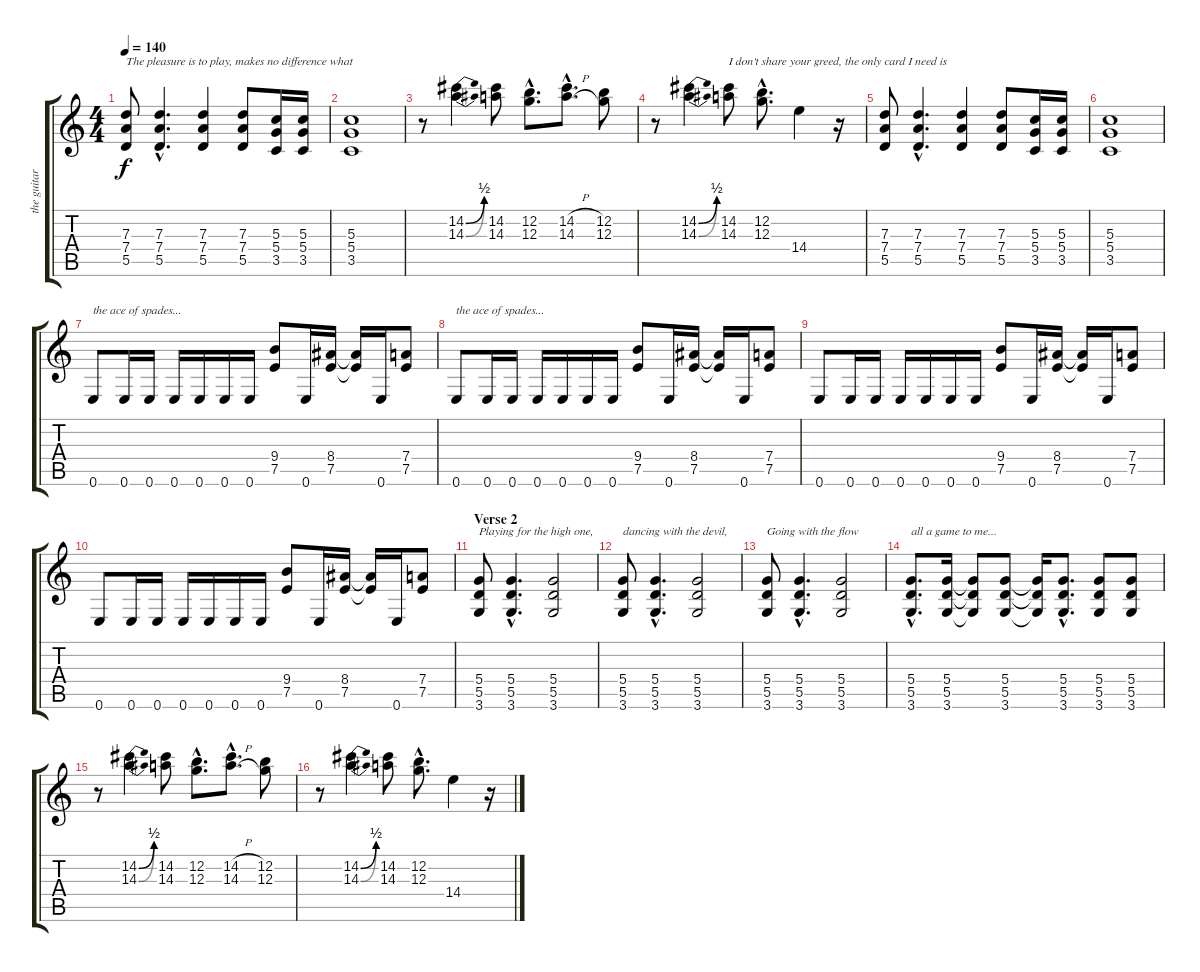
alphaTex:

\track ("the guitar you should be watching" "the guitar") {instrument distortionguitar}
\staff {score tabs}
\tuning (E4 B3 G3 D3 A2 E2) {hide}
\ts (4 4)
\tempo 140
\clef g2
\ks c
(7.3 7.4 5.5).8{txt "The pleasure is to play, makes no difference what" dy f} (7.3{hac} 7.4{hac} 5.5{hac}).4{d} (7.3 7.4 5.5).4 (7.3 7.4 5.5).8 (5.3 5.4 3.5).16 (5.3 5.4 3.5).16 |
(5.3 5.4 3.5).1 |
r.8 (14.2{be (bend 0 0 60 2)} 14.3{be (bend 0 0 60 2)}).4 (14.2 14.3).8 (12.2{hac} 12.3{hac}).8{d} (14.2{h hac} 14.3{h hac}).8{d} (12.2 12.3).8 |
r.8 (14.2{be (bend 0 0 60 2)} 14.3{be (bend 0 0 60 2)}).4 (14.2 14.3).8{txt "I don't share your greed, the only card I need is"} (12.2{hac} 12.3{hac}).8{d} 14.4.4 r.16 |
(7.3 7.4 5.5).8 (7.3{hac} 7.4{hac} 5.5{hac}).4{d} (7.3 7.4 5.5).4 (7.3 7.4 5.5).8 (5.3 5.4 3.5).16 (5.3 5.4 3.5).16 |
(5.3 5.4 3.5).1 |
0.6.8{txt "the ace of spades..."} 0.6.16 0.6.16 0.6.16 0.6.16 0.6.16 0.6.16 (9.4 7.5).8 0.6.16 (8.4 7.5).16 (8.4{t} 7.5{t}).16 0.6.16 (7.4 7.5).8 |
0.6.8{txt "the ace of spades..."} 0.6.16 0.6.16 0.6.16 0.6.16 0.6.16 0.6.16 (9.4 7.5).8 0.6.16 (8.4 7.5).16 (8.4{t} 7.5{t}).16 0.6.16 (7.4 7.5).8 |
0.6.8 0.6.16 0.6.16 0.6.16 0.6.16 0.6.16 0.6.16 (9.4 7.5).8 0.6.16 (8.4 7.5).16 (8.4{t} 7.5{t}).16 0.6.16 (7.4 7.5).8 |
0.6.8 0.6.16 0.6.16 0.6.16 0.6.16 0.6.16 0.6.16 (9.4 7.5).8 0.6.16 (8.4 7.5).16 (8.4{t} 7.5{t}).16 0.6.16 (7.4 7.5).8 |
\section ("" "Verse 2")
(5.4 5.5 3.6).8{txt "Playing for the high one, "} (5.4{hac} 5.5{hac} 3.6{hac}).4{d} (5.4 5.5 3.6).2 |
(5.4 5.5 3.6).8{txt "dancing with the devil,"} (5.4{hac} 5.5{hac} 3.6{hac}).4{d} (5.4 5.5 3.6).2 |
(5.4 5.5 3.6).8{txt "Going with the flow"} (5.4{hac} 5.5{hac} 3.6{hac}).4{d} (5.4 5.5 3.6).2 |
(5.4{hac} 5.5{hac} 3.6{hac}).8{d txt "all a game to me..."} (5.4 5.5 3.6).16 (5.4{t} 5.5{t} 3.6{t}).8 (5.4 5.5 3.6).8 (5.4{t} 5.5{t} 3.6{t}).16 (5.4{hac} 5.5{hac} 3.6{hac}).8{d} (5.4 5.5 3.6).8 (5.4 5.5 3.6).8 |
r.8 (14.2{be (bend 0 0 60 2)} 14.3{be (bend 0 0 60 2)}).4 (14.2 14.3).8 (12.2{hac} 12.3{hac}).8{d} (14.2{h hac} 14.3{h hac}).8{d} (12.2 12.3).8 |
r.8 (14.2{be (bend 0 0 60 2)} 14.3{be (bend 0 0 60 2)}).4 (14.2 14.3).8 (12.2{hac} 12.3{hac}).8{d} 14.4.4 r.16
